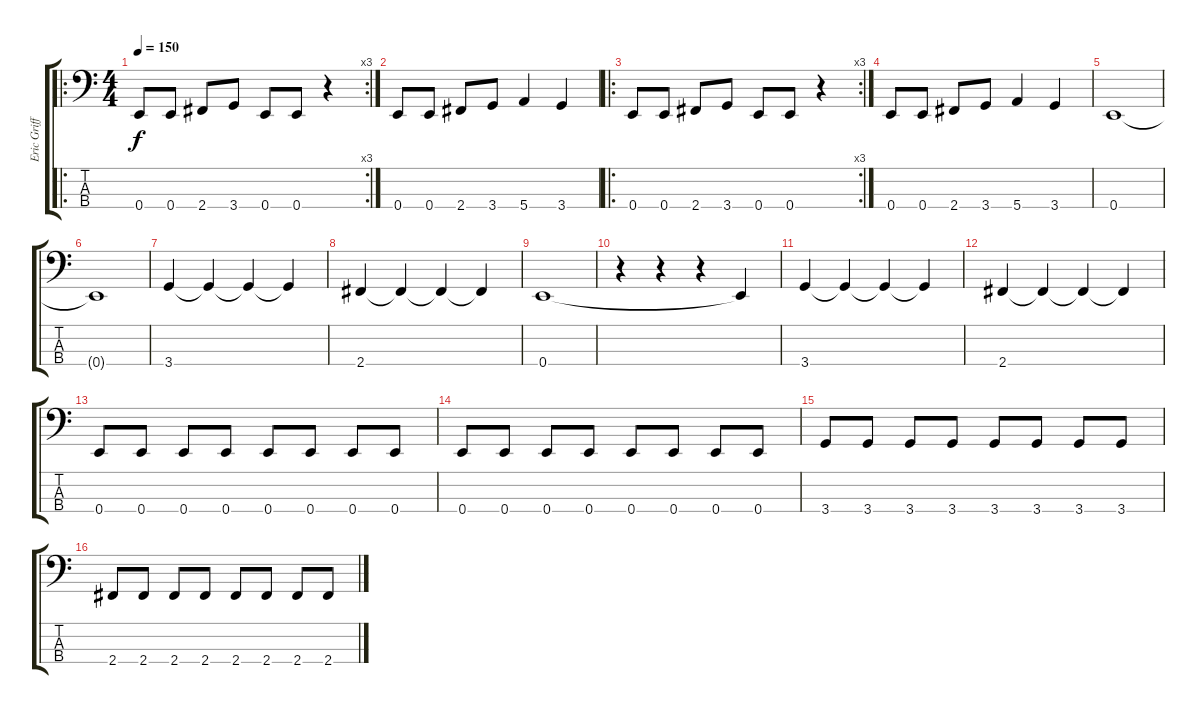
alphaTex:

\track ("Eric Griffin" "Eric Griff") {instrument electricbasspick}
\staff {score tabs}
\tuning (G2 D2 A1 E1) {hide}
\ro
\rc 3
\ts (4 4)
\tempo 150
\clef f4
\ks c
0.4.8{dy f} 0.4.8 2.4.8 3.4.8 0.4.8 0.4.8 r.4 |
0.4.8 0.4.8 2.4.8 3.4.8 5.4.4 3.4.4 |
\ro
\rc 3
0.4.8 0.4.8 2.4.8 3.4.8 0.4.8 0.4.8 r.4 |
0.4.8 0.4.8 2.4.8 3.4.8 5.4.4 3.4.4 |
0.4.1 |
0.4{t}.1 |
3.4.4 3.4{t}.4 3.4{t}.4 3.4{t}.4 |
2.4.4 2.4{t}.4 2.4{t}.4 2.4{t}.4 |
0.4.1 |
r.4 r.4 r.4 0.4{t}.4 |
3.4.4 3.4{t}.4 3.4{t}.4 3.4{t}.4 |
2.4.4 2.4{t}.4 2.4{t}.4 2.4{t}.4 |
0.4.8 0.4.8 0.4.8 0.4.8 0.4.8 0.4.8 0.4.8 0.4.8 |
0.4.8 0.4.8 0.4.8 0.4.8 0.4.8 0.4.8 0.4.8 0.4.8 |
3.4.8 3.4.8 3.4.8 3.4.8 3.4.8 3.4.8 3.4.8 3.4.8 |
2.4.8 2.4.8 2.4.8 2.4.8 2.4.8 2.4.8 2.4.8 2.4.8
